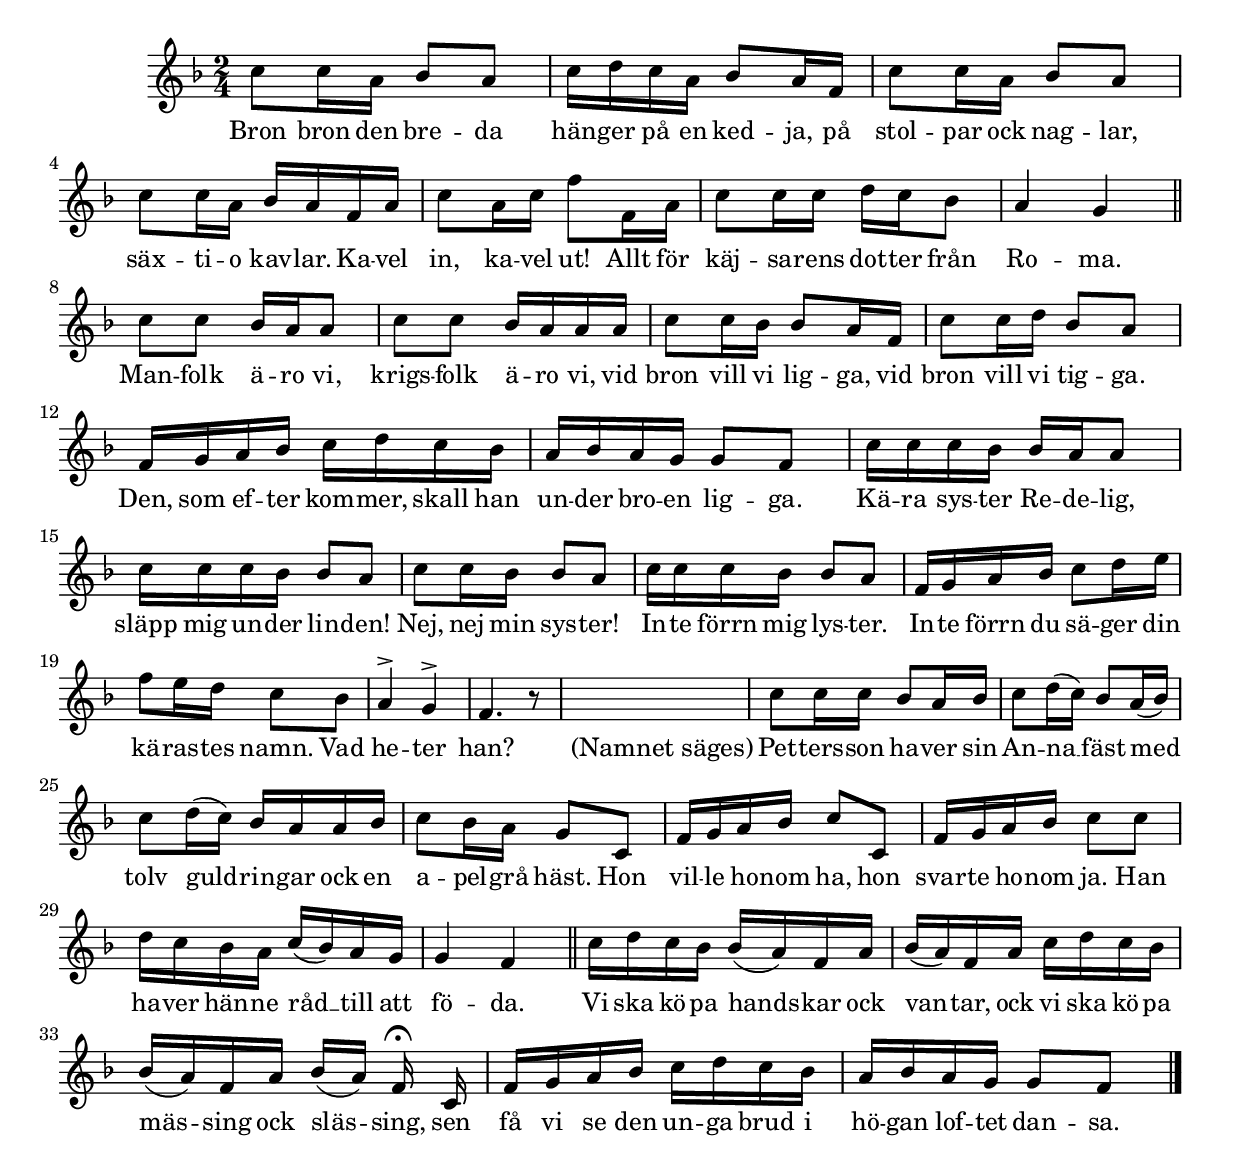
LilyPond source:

{
\time 2/4
\key f \major

 c''8 c''16 a' bes'8 a'  | 
 c''16 d'' c'' a' bes'8 a'16 f'  | 
 c''8 c''16 a' bes'8 a'  | 
 c'' c''16 a' bes' a' f' a'  | 
 c''8 a'16 c'' f''8 f'16 a'  | 
 c''8 c''16 c'' d'' c'' bes'8  | 
 a'4 g' \bar "||" |
 c''8 c'' bes'16 a' a'8  | 
 c'' c'' bes'16 a' a' a'  | 
 c''8 c''16 bes' bes'8 a'16 f'  | 
 c''8 c''16 d'' bes'8 a'  | 
 f'16 g' a' bes' c'' d'' c'' bes'  | 
 a' bes' a' g' g'8 f'  | 
 c''16 c'' c'' bes' bes' a' a'8  | 
 c''16 c'' c'' bes' bes'8 a'  | 
 c'' c''16 bes' bes'8 a'  | 
 c''16 c'' c'' bes' bes'8 a'  | 
 f'16 g' a' bes' c''8 d''16 e''  | 
 f''8 e''16 d'' c''8 bes'  | 
 a'4^> g'^>  | 
 f'4. r8  |
 %s2_\markup { \small { (Namnet säges) } } |
 \once \hideNotes f'2 |
 c''8 c''16 c'' bes'8 a'16 bes'  | 
 c''8 d''16-( c''-) bes'8 a'16-( bes'-)  | 
 c''8 d''16-( c''-) bes' a' a' bes'  | 
 c''8 bes'16 a' g'8 c'  | 
 f'16 g' a' bes' c''8 c'  | 
 f'16 g' a' bes' c''8 c''  | 
 d''16 c'' bes' a' c''-( bes'-) a' g'  | 
 g'4 f' \bar "||" |
 c''16 d'' c'' bes' bes'-( a'-) f' a'  | 
 bes'-( a'-) f' a' c'' d'' c'' bes'  | 
 bes'-( a'-) f' a' bes'-( a'-)
 \once \override Script.padding = #1.0 f'-\fermata\noBeam c'  | 
 f' g' a' bes' c'' d'' c'' bes'  | 
 a' bes' a' g' g'8 f' \bar "|." |
 }
 \addlyrics {
     Bron bron den bre -- da hän -- ger på en ked -- ja, på
     stol -- par ock nag -- lar, säx -- ti -- o kav -- lar. Ka -- vel
     in, ka -- vel ut! Allt för käj -- sa -- rens dot -- ter från Ro -- ma. Man -- folk ä -- ro vi,
     krigs -- folk ä -- ro vi, vid bron vill vi lig -- ga, vid bron vill vi tig -- ga.
     Den, som ef -- ter kom -- mer, skall han un -- der bro -- en lig -- ga.
     Kä -- ra sys -- ter Re -- de -- lig, släpp mig un -- der lin -- den!
     Nej, nej min sys -- ter! In -- te förrn mig lys -- ter. In -- te förrn du sä -- ger din
     kä -- ras -- tes namn. Vad he -- ter han?
     \once \override LyricText.self-alignment-X = #-0.9 "(Namnet säges)"
     Pet -- ters -- son ha -- ver sin An -- na __ fäst med __ tolv guld --  -- rin -- gar ock en
     a -- pel -- grå häst. Hon vil -- le ho -- nom ha, hon svar -- te ho -- nom ja. Han
     ha -- ver hän -- ne råd __ till att fö -- da. Vi ska kö -- pa hands --  -- kar ock
     van --  -- tar, ock vi ska kö -- pa mäs --  -- sing ock släs --  -- sing, sen
     få vi se den un -- ga brud i hö -- gan lof -- tet dan -- sa.
}
